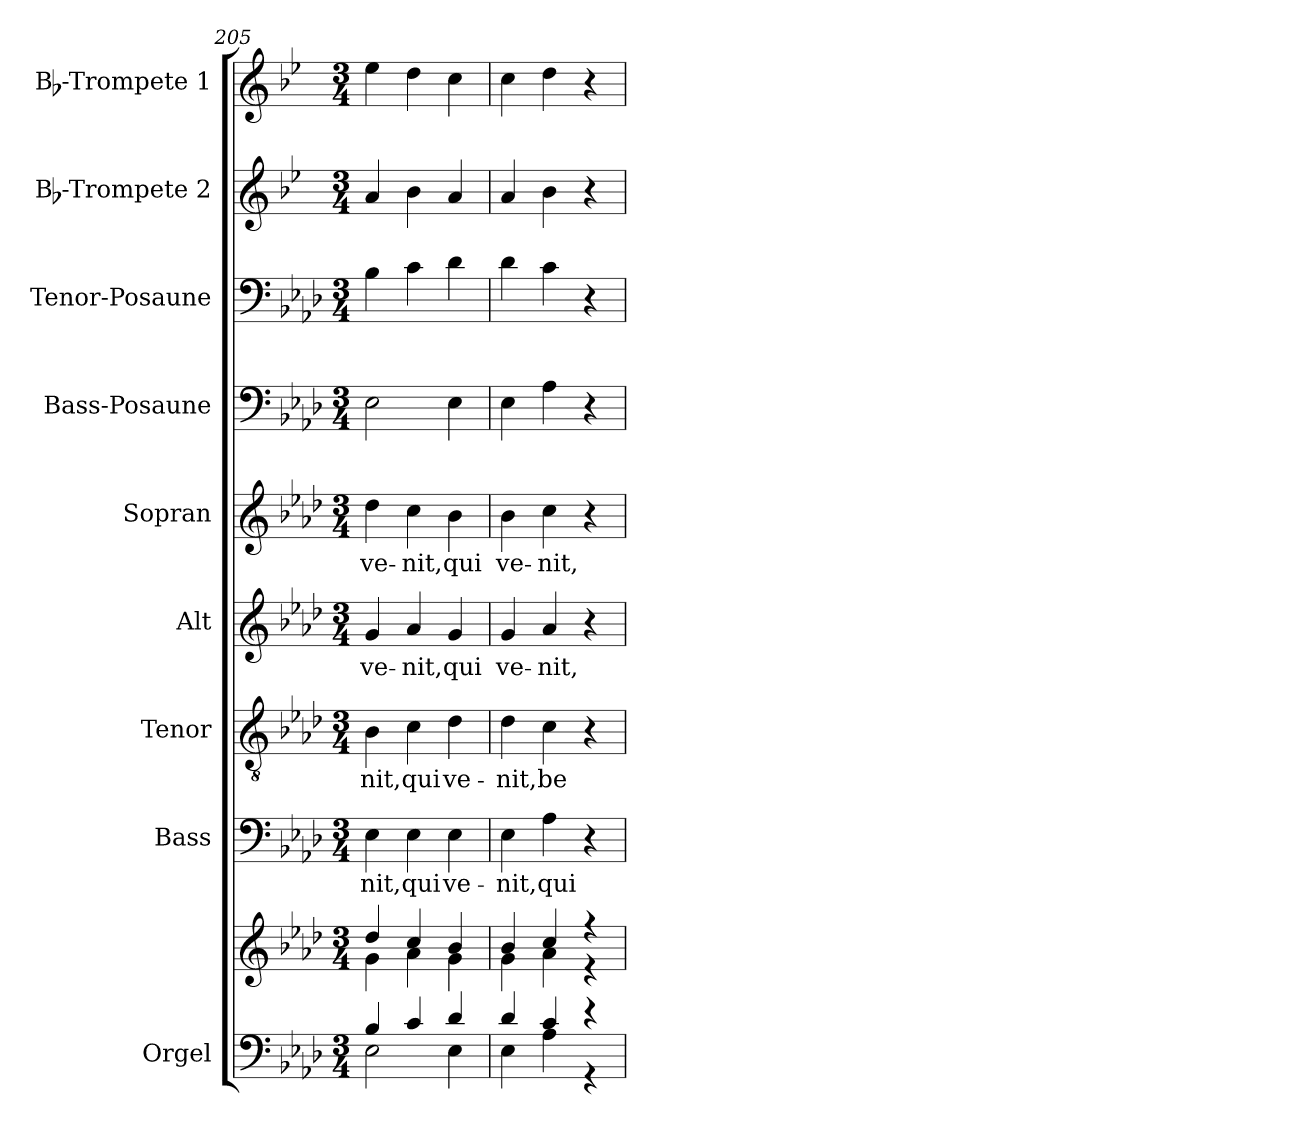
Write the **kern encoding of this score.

**kern	**kern	**kern	**text	**kern	**text	**kern	**text	**kern	**text	**kern	**kern	**kern	**kern
*part9	*part9	*part8	*part8	*part7	*part7	*part6	*part6	*part5	*part5	*part4	*part3	*part2	*part1
*staff10	*staff9	*staff8	*staff8	*staff7	*staff7	*staff6	*staff6	*staff5	*staff5	*staff4	*staff3	*staff2	*staff1
*I"Orgel	*	*I"Bass	*	*I"Tenor	*	*I"Alt	*	*I"Sopran	*	*I"Bass-Posaune	*I"Tenor-Posaune	*I"Bb-Trompete 2	*I"Bb-Trompete 1
*I'Org.	*	*I'B.	*	*I'T.	*	*I'A.	*	*I'S.	*	*I'B. Pos.	*I'T. Pos.	*I'Trp. 2	*I'Trp. 1
*clefF4	*clefG2	*clefF4	*	*clefGv2	*	*clefG2	*	*clefG2	*	*clefF4	*clefF4	*clefG2	*clefG2
*	*	*	*	*	*	*	*	*	*	*	*	*ITrd1c2	*ITrd1c2
*k[b-e-a-d-]	*k[b-e-a-d-]	*k[b-e-a-d-]	*	*k[b-e-a-d-]	*	*k[b-e-a-d-]	*	*k[b-e-a-d-]	*	*k[b-e-a-d-]	*k[b-e-a-d-]	*k[b-e-a-d-]	*k[b-e-a-d-]
*A-:	*A-:	*A-:	*	*A-:	*	*A-:	*	*A-:	*	*A-:	*A-:	*A-:	*A-:
*M3/4	*M3/4	*M3/4	*	*M3/4	*	*M3/4	*	*M3/4	*	*M3/4	*M3/4	*M3/4	*M3/4
=205	=205	=205	=205	=205	=205	=205	=205	=205	=205	=205	=205	=205	=205
*^	*^	*	*	*	*	*	*	*	*	*	*	*	*
!	!	!	!	!	!LO:LY:b	!	!LO:LY:b	!	!LO:LY:b	!	!LO:LY:b	!	!	!	!
4B-/	2E-\	4dd-/	4g\	4E-\	-nit,	4B-\	-nit,	4g/	ve-	4dd-\	ve-	2E-\	4B-\	4g/	4dd-\
!	!	!	!	!	!LO:LY:b	!	!LO:LY:b	!	!LO:LY:b	!	!LO:LY:b	!	!	!	!
4c/	.	4cc/	4a-\	4E-\	qui	4c\	qui	4a-/	-nit,	4cc\	-nit,	.	4c\	4a-\	4cc\
!	!	!	!	!	!LO:LY:b	!	!LO:LY:b	!	!LO:LY:b	!	!LO:LY:b	!	!	!	!
4d-/	4E-\	4b-/	4g\	4E-\	ve-	4d-\	ve-	4g/	qui	4b-\	qui	4E-\	4d-\	4g/	4b-\
=206	=206	=206	=206	=206	=206	=206	=206	=206	=206	=206	=206	=206	=206	=206	=206
!	!	!	!	!	!LO:LY:b	!	!LO:LY:b	!	!LO:LY:b	!	!LO:LY:b	!	!	!	!
4d-/	4E-\	4b-/	4g\	4E-\	-nit,	4d-\	-nit,	4g/	ve-	4b-\	ve-	4E-\	4d-\	4g/	4b-\
!	!	!	!	!	!LO:LY:b	!	!LO:LY:b	!	!LO:LY:b	!	!LO:LY:b	!	!	!	!
4c/	4A-\	4cc/	4a-\	4A-\	qui	4c\	be-	4a-/	-nit,	4cc\	-nit,	4A-\	4c\	4a-\	4cc\
4r	4r	4r	4r	4r	.	4r	.	4r	.	4r	.	4r	4r	4r	4r
*v	*v	*	*	*	*	*	*	*	*	*	*	*	*	*	*
*	*v	*v	*	*	*	*	*	*	*	*	*	*	*	*
=	=	=	=	=	=	=	=	=	=	=	=	=	=
*-	*-	*-	*-	*-	*-	*-	*-	*-	*-	*-	*-	*-	*-
